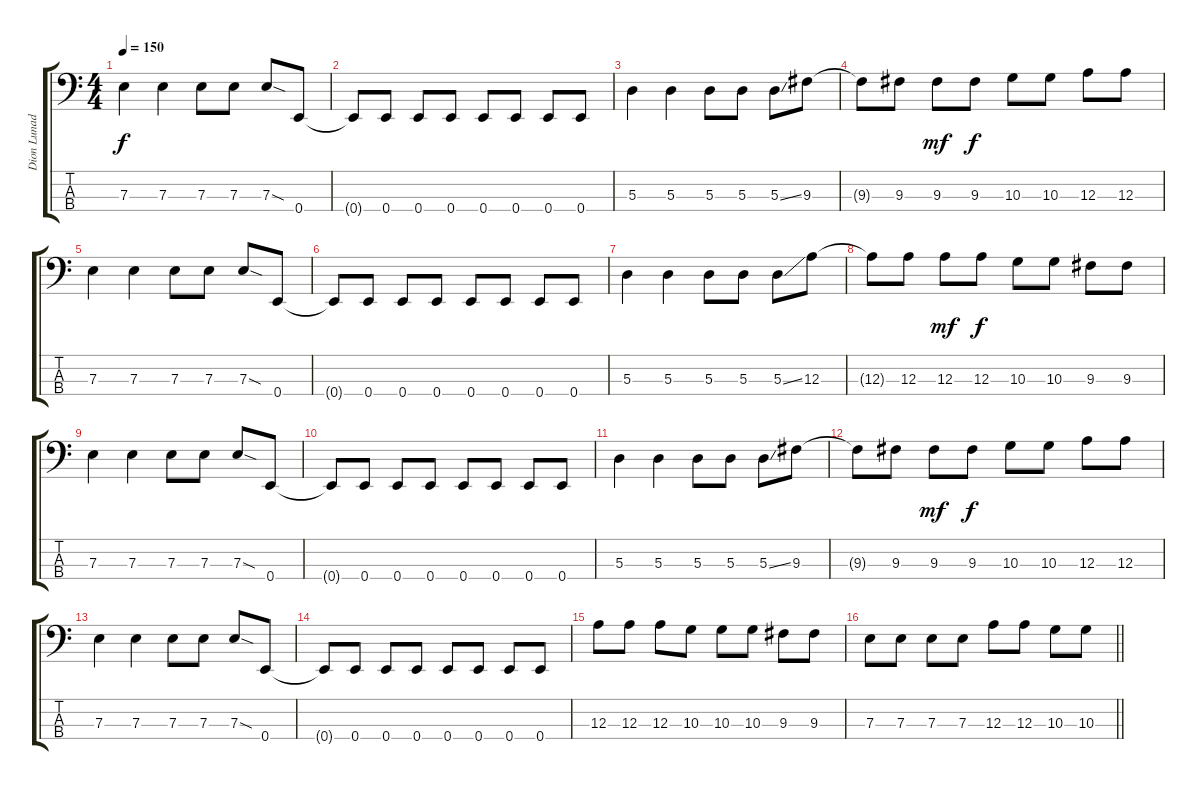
\track ("Dion Lunadon - Bass" "Dion Lunad") {instrument electricbasspick}
\staff {score tabs}
\tuning (G2 D2 A1 E1) {hide}
\ts (4 4)
\tempo 150
\clef f4
\ks c
7.3.4{dy f} 7.3.4 7.3.8 7.3.8 7.3{sod}.8 0.4.8 |
0.4{t}.8 0.4.8 0.4.8 0.4.8 0.4.8 0.4.8 0.4.8 0.4.8 |
5.3.4 5.3.4 5.3.8 5.3.8 5.3{ss}.8 9.3.8 |
9.3{t}.8 9.3.8 9.3.8{dy mf} 9.3.8{dy f} 10.3.8 10.3.8 12.3.8 12.3.8 |
7.3.4 7.3.4 7.3.8 7.3.8 7.3{sod}.8 0.4.8 |
0.4{t}.8 0.4.8 0.4.8 0.4.8 0.4.8 0.4.8 0.4.8 0.4.8 |
5.3.4 5.3.4 5.3.8 5.3.8 5.3{ss}.8 12.3.8 |
12.3{t}.8 12.3.8 12.3.8{dy mf} 12.3.8{dy f} 10.3.8 10.3.8 9.3.8 9.3.8 |
7.3.4 7.3.4 7.3.8 7.3.8 7.3{sod}.8 0.4.8 |
0.4{t}.8 0.4.8 0.4.8 0.4.8 0.4.8 0.4.8 0.4.8 0.4.8 |
5.3.4 5.3.4 5.3.8 5.3.8 5.3{ss}.8 9.3.8 |
9.3{t}.8 9.3.8 9.3.8{dy mf} 9.3.8{dy f} 10.3.8 10.3.8 12.3.8 12.3.8 |
7.3.4 7.3.4 7.3.8 7.3.8 7.3{sod}.8 0.4.8 |
0.4{t}.8 0.4.8 0.4.8 0.4.8 0.4.8 0.4.8 0.4.8 0.4.8 |
12.3.8 12.3.8 12.3.8 10.3.8 10.3.8 10.3.8 9.3.8 9.3.8 |
\barLineRight lightlight
7.3.8 7.3.8 7.3.8 7.3.8 12.3.8 12.3.8 10.3.8 10.3.8
